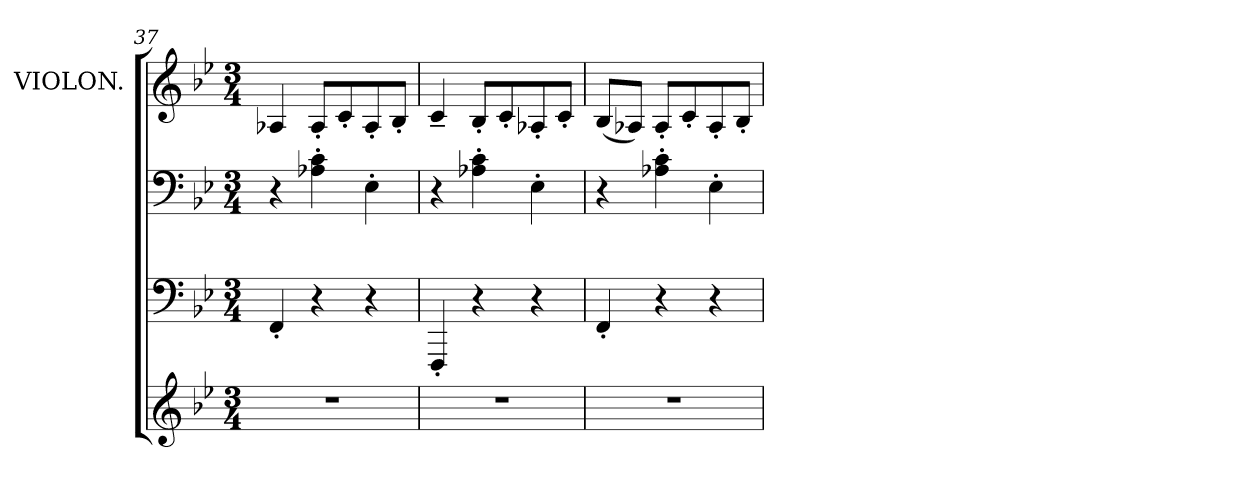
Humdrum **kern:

**kern	**kern	**kern	**kern
*part3	*part2	*part2	*part1
*staff4	*staff3	*staff2	*staff1
*	*	*	*I"VIOLON.
*clefG2	*clefF4	*clefF4	*clefG2
*k[b-e-]	*k[b-e-]	*k[b-e-]	*k[b-e-]
*B-:	*B-:	*B-:	*B-:
*M3/4	*M3/4	*M3/4	*M3/4
=37	=37	=37	=37
!LO:N:vis=1	!	!	!
2.r	4FF'</	4r	4A-X/
.	4r	4A-X\'> 4c\'>	8A-'</L
.	.	.	8c'</
.	4r	4E-'>\	8A-'</
.	.	.	8B-'</J
=38	=38	=38	=38
!LO:N:vis=1	!	!	!
2.r	4FFF'</	4r	4c~>/
.	4r	4A-X\'> 4c\'>	8B-'</L
.	.	.	8c'</
.	4r	4E-'>\	8A-X'</
.	.	.	8c'</J
=39	=39	=39	=39
!LO:N:vis=1	!	!	!
2.r	4FF'</	4r	(<8B-/L
.	.	.	8A-X/J)
.	4r	4A-X\'> 4c\'>	8A-'</L
.	.	.	8c'</
.	4r	4E-'>\	8A-'</
.	.	.	8B-'</J
=	=	=	=
*-	*-	*-	*-
